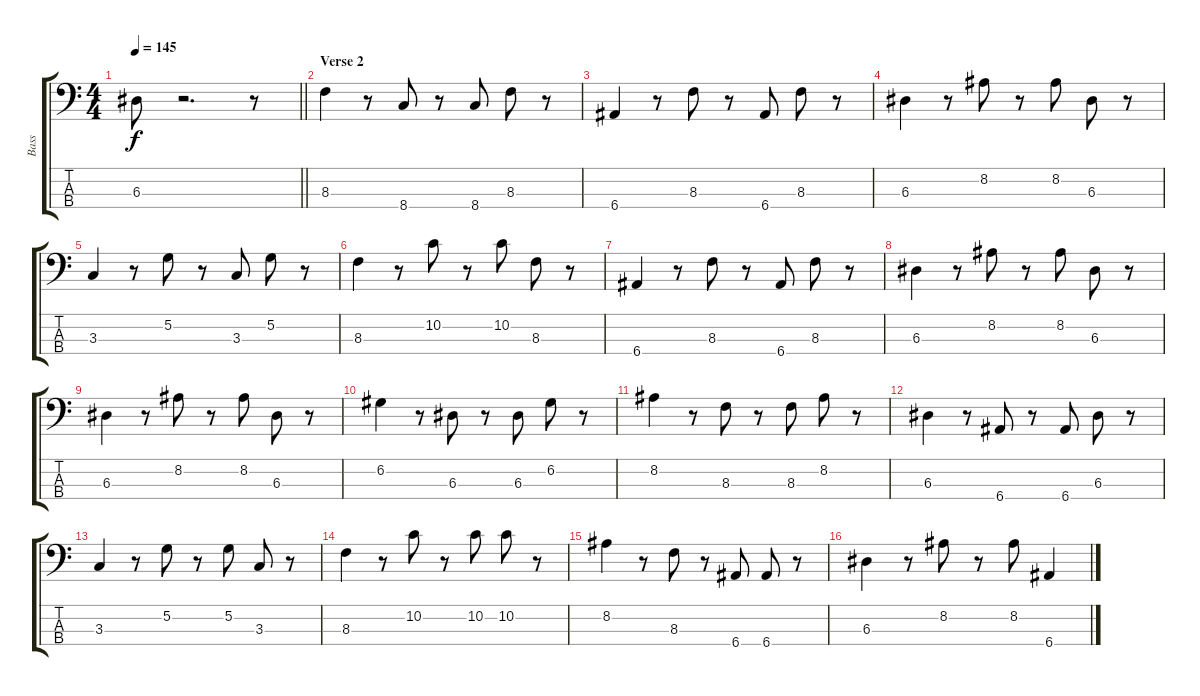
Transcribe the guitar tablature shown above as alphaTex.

\track ("Bass" "Bass") {instrument electricbassfinger}
\staff {score tabs}
\tuning (G2 D2 A1 E1) {hide}
\ts (4 4)
\tempo 145
\clef f4
\barLineRight lightlight
\ks c
6.3.8{dy f} r.2{d} r.8 |
\section ("" "Verse 2")
8.3.4 r.8 8.4.8 r.8 8.4.8 8.3.8 r.8 |
6.4.4 r.8 8.3.8 r.8 6.4.8 8.3.8 r.8 |
6.3.4 r.8 8.2.8 r.8 8.2.8 6.3.8 r.8 |
3.3.4 r.8 5.2.8 r.8 3.3.8 5.2.8 r.8 |
8.3.4 r.8 10.2.8 r.8 10.2.8 8.3.8 r.8 |
6.4.4 r.8 8.3.8 r.8 6.4.8 8.3.8 r.8 |
6.3.4 r.8 8.2.8 r.8 8.2.8 6.3.8 r.8 |
6.3.4 r.8 8.2.8 r.8 8.2.8 6.3.8 r.8 |
6.2.4 r.8 6.3.8 r.8 6.3.8 6.2.8 r.8 |
8.2.4 r.8 8.3.8 r.8 8.3.8 8.2.8 r.8 |
6.3.4 r.8 6.4.8 r.8 6.4.8 6.3.8 r.8 |
3.3.4 r.8 5.2.8 r.8 5.2.8 3.3.8 r.8 |
8.3.4 r.8 10.2.8 r.8 10.2.8 10.2.8 r.8 |
8.2.4 r.8 8.3.8 r.8 6.4.8 6.4.8 r.8 |
6.3.4 r.8 8.2.8 r.8 8.2.8 6.4.4
